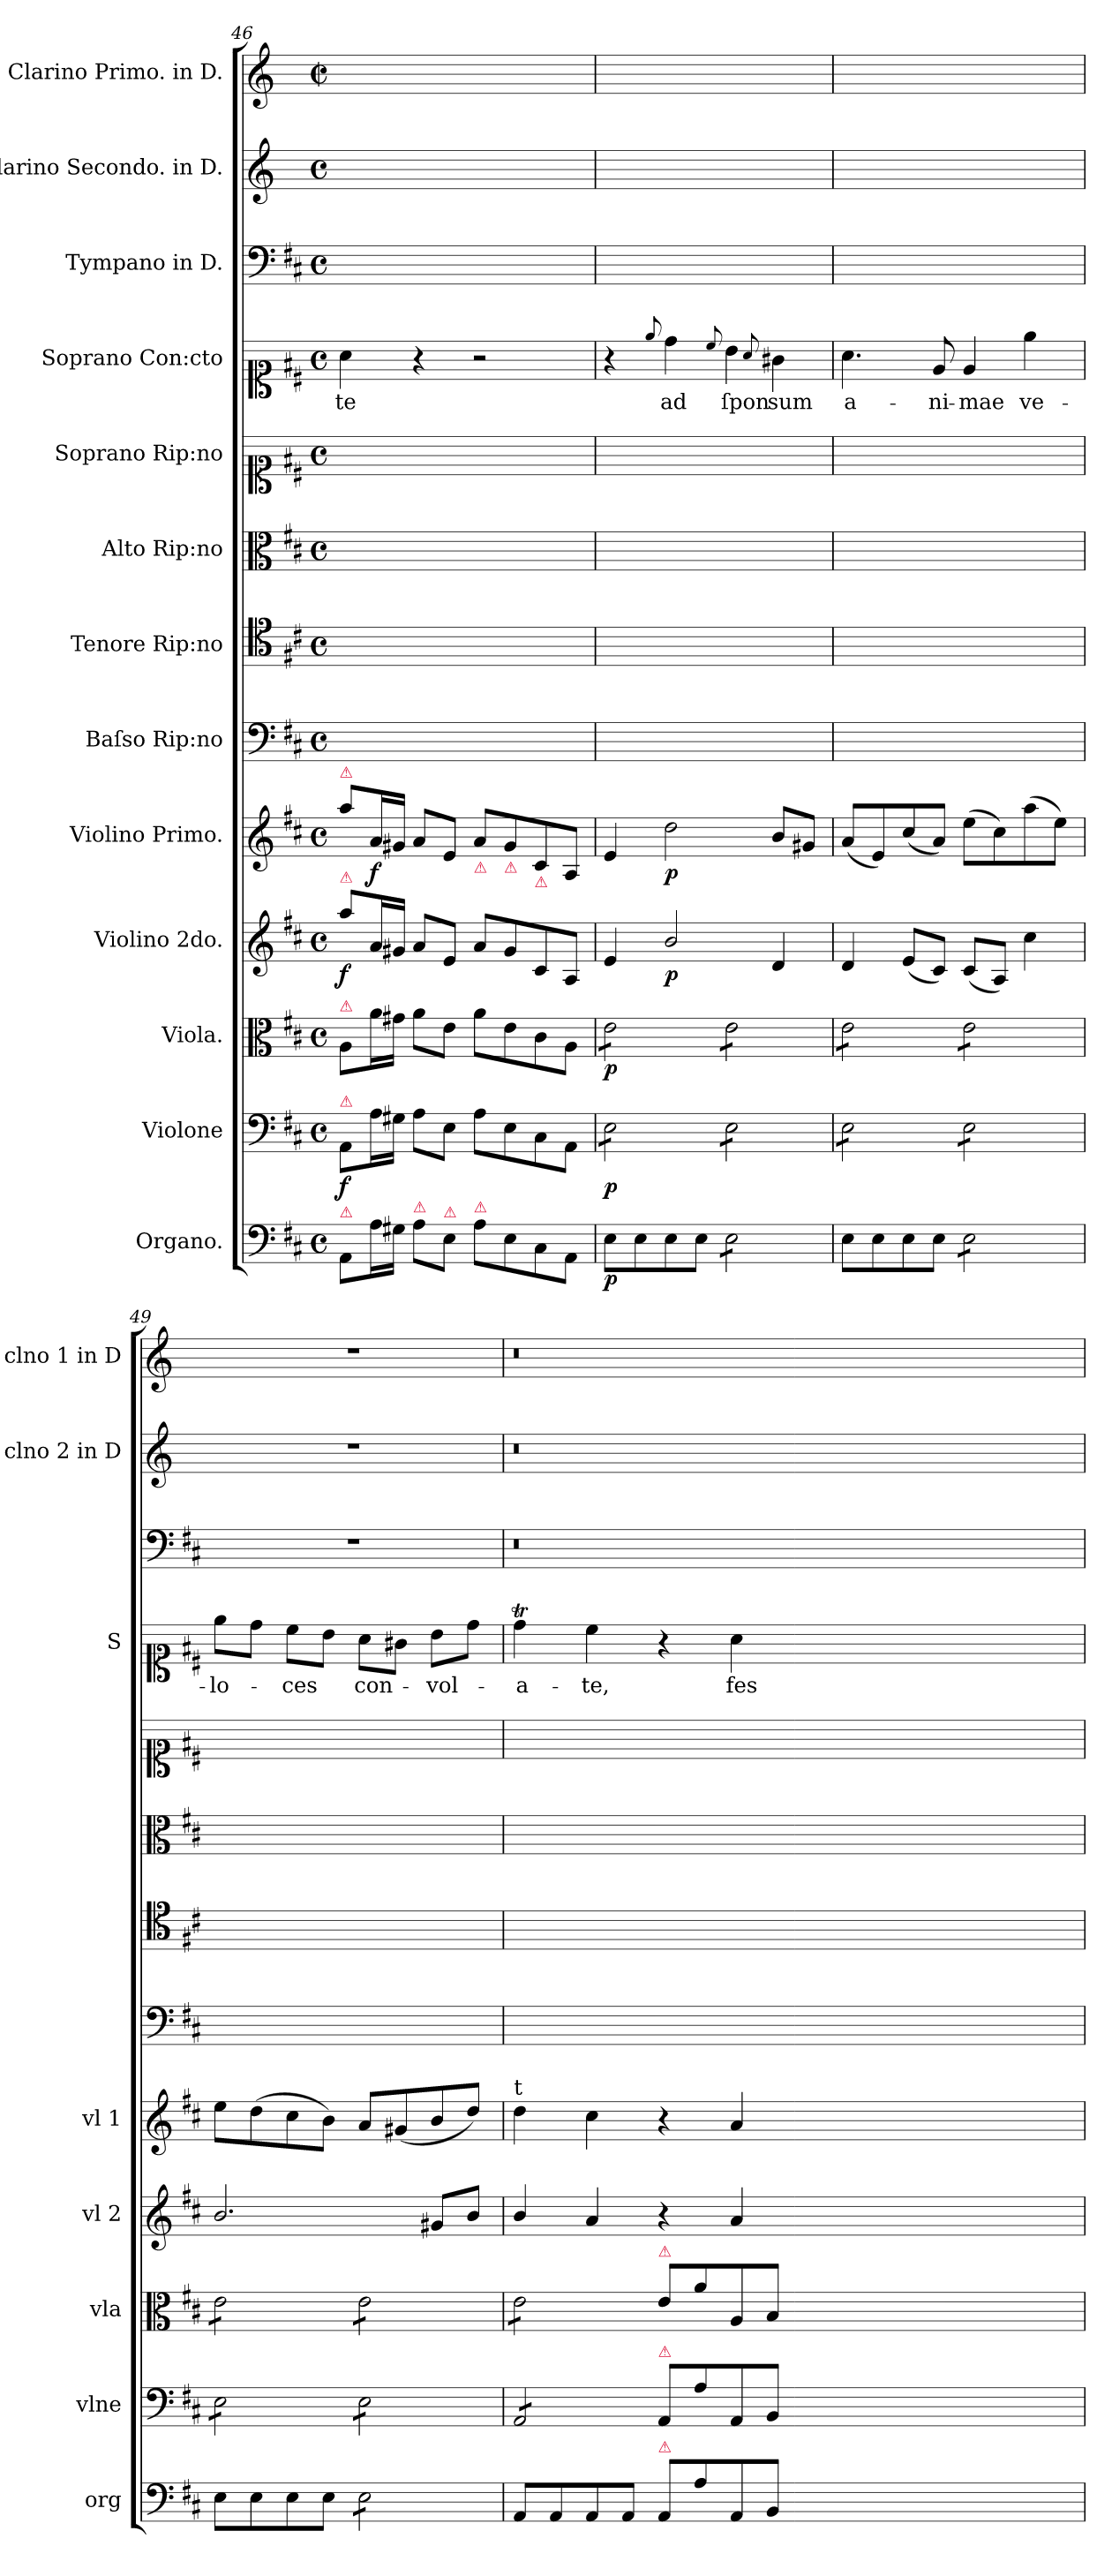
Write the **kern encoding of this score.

**kern	**dynam	**kern	**dynam	**kern	**dynam	**kern	**dynam	**kern	**dynam	**kern	**kern	**kern	**kern	**kern	**text	**kern	**kern	**kern
*part13	*part13	*part12	*part12	*part11	*part11	*part10	*part10	*part9	*part9	*part8	*part7	*part6	*part5	*part4	*part4	*part3	*part2	*part1
*staff13	*staff13	*staff12	*staff12	*staff11	*staff11	*staff10	*staff10	*staff9	*staff9	*staff8	*staff7	*staff6	*staff5	*staff4	*staff4	*staff3	*staff2	*staff1
*I"Organo.	*	*I"Violone	*	*I"Viola.	*	*I"Violino 2do.	*	*I"Violino Primo.	*	*I"Baſso Rip:no	*I"Tenore Rip:no	*I"Alto Rip:no	*I"Soprano Rip:no	*I"Soprano Con:cto	*	*I"Tympano in D.	*I"Clarino Secondo. in D.	*I"Clarino Primo. in D.
*I'org	*	*I'vlne	*	*I'vla	*	*I'vl 2	*	*I'vl 1	*	*	*	*	*	*I'S	*	*	*I'clno 2 in D	*I'clno 1 in D
*clefF4	*	*clefF4	*	*clefC3	*	*clefG2	*	*clefG2	*	*clefF4	*clefC4	*clefC3	*clefC1	*clefC1	*	*clefF4	*clefG2	*clefG2
*	*	*	*	*	*	*	*	*	*	*	*	*	*	*	*	*ITrd-1c-1	*ITrd-1c-2	*ITrd-1c-2
*k[f#c#]	*	*k[f#c#]	*	*k[f#c#]	*	*k[f#c#]	*	*k[f#c#]	*	*k[f#c#]	*k[f#c#]	*k[f#c#]	*k[f#c#]	*k[f#c#]	*	*k[b-e-a-]	*k[f#c#]	*k[f#c#]
*M4/4	*	*M4/4	*	*M4/4	*	*M4/4	*	*M4/4	*	*M4/4	*M4/4	*M4/4	*M4/4	*M4/4	*	*M4/4	*M4/4	*M4/4
*met(c)	*	*met(c)	*	*met(c)	*	*met(c)	*	*met(c)	*	*met(c)	*met(c)	*met(c)	*met(c)	*met(c)	*	*met(c)	*met(c)	*met(c|)
=46	=46	=46	=46	=46	=46	=46	=46	=46	=46	=46	=46	=46	=46	=46	=46	=46	=46	=46
!	!	!	!	!	!	!	!	!LO:TX:a:color=crimson:t=⚠	!	!	!	!	!	!	!	!	!	!
!	!	!	!	!	!	!LO:TX:a:color=crimson:t=⚠	!	!	!	!	!	!	!	!	!	!	!	!
!	!	!	!	!LO:TX:a:color=crimson:t=⚠	!	!	!	!	!	!	!	!	!	!	!	!	!	!
!	!	!LO:TX:a:color=crimson:t=⚠	!	!	!	!	!	!	!	!	!	!	!	!	!	!	!	!
!LO:TX:a:color=crimson:t=⚠	!	!	!	!	!	!	!	!	!	!	!	!	!	!	!	!	!	!
!	!	!	!LO:DY:b	!	!	!	!LO:DY:b	!	!	!	!	!	!	!	!	!	!	!
8AA/L	.	8AA/L	f	8A/L	.	8aa\L	f	8aa\L	.	1ryy	1ryy	1ryy	1ryy	4a\	-te	1ryy	1ryy	1ryy
!	!	!	!	!	!	!	!	!	!LO:DY:b	!	!	!	!	!	!	!	!	!
16A\L	for&colon;	16A\L	.	16a\L	.	16a/L	.	16a/L	f	.	.	.	.	.	.	.	.	.
16G#X\JJ	.	16G#X\JJ	.	16g#X\JJ	.	16g#X/JJ	.	16g#X/JJ	.	.	.	.	.	.	.	.	.	.
!LO:TX:a:color=crimson:t=⚠	!	!	!	!	!	!	!	!	!	!	!	!	!	!	!	!	!	!
8A\L	.	8A\L	.	8a\L	.	8a/L	.	8a/L	.	.	.	.	.	4r	.	.	.	.
!LO:TX:a:color=crimson:t=⚠	!	!	!	!	!	!	!	!	!	!	!	!	!	!	!	!	!	!
8E\J	.	8E\J	.	8e\J	.	8e/J	.	8e/J	.	.	.	.	.	.	.	.	.	.
!	!	!	!	!	!	!	!	!LO:TX:b:color=crimson:t=⚠	!	!	!	!	!	!	!	!	!	!
!LO:TX:a:color=crimson:t=⚠	!	!	!	!	!	!	!	!	!	!	!	!	!	!	!	!	!	!
8A\L	.	8A\L	.	8a\L	.	8a/L	.	8a/L	.	.	.	.	.	2r	.	.	.	.
!	!	!	!	!	!	!	!	!LO:TX:b:color=crimson:t=⚠	!	!	!	!	!	!	!	!	!	!
8E\	.	8E\	.	8e\	.	8g#/	.	8g#/	.	.	.	.	.	.	.	.	.	.
!	!	!	!	!	!	!	!	!LO:TX:b:color=crimson:t=⚠	!	!	!	!	!	!	!	!	!	!
8C#\	.	8C#\	.	8c#\	.	8c#/	.	8c#/	.	.	.	.	.	.	.	.	.	.
8AA\J	.	8AA\J	.	8A\J	.	8A/J	.	8A/J	.	.	.	.	.	.	.	.	.	.
=47	=47	=47	=47	=47	=47	=47	=47	=47	=47	=47	=47	=47	=47	=47	=47	=47	=47	=47
!	!	!	!LO:DY:b	!	!	!	!	!	!	!	!	!	!	!	!	!	!	!
*	*	*tremolo	*	*	*	*	*	*	*	*	*	*	*	*	*	*	*	*
*	*	*	*	*tremolo	*	*	*	*	*	*	*	*	*	*	*	*	*	*
8E\L	p	8E\L	p	8e\L	p	4e/	.	4e/	.	1ryy	1ryy	1ryy	1ryy	4r	.	1ryy	1ryy	1ryy
8E\	.	8E\	.	8e\	.	.	.	.	.	.	.	.	.	.	.	.	.	.
.	.	.	.	.	.	.	.	.	.	.	.	.	.	8qqee/	.	.	.	.
!	!	!	!	!	!	!	!LO:DY:b	!	!LO:DY:b	!	!	!	!	!	!	!	!	!
8E\	.	8E\	.	8e\	.	2b/	p	2dd\	p	.	.	.	.	4dd\	ad	.	.	.
8E\J	.	8E\J	.	8e\J	.	.	.	.	.	.	.	.	.	.	.	.	.	.
.	.	.	.	.	.	.	.	.	.	.	.	.	.	8qqcc#/	.	.	.	.
*tremolo	*	*	*	*	*	*	*	*	*	*	*	*	*	*	*	*	*	*
8E\L	.	8E\L	.	8e\L	.	.	.	.	.	.	.	.	.	4b\	ſpon-	.	.	.
8E\	.	8E\	.	8e\	.	.	.	.	.	.	.	.	.	.	.	.	.	.
.	.	.	.	.	.	.	.	.	.	.	.	.	.	8qqa/	.	.	.	.
8E\	.	8E\	.	8e\	.	4d/	.	8b/L	.	.	.	.	.	4g#X\	-sum	.	.	.
8E\J	.	8E\J	.	8e\J	.	.	.	8g#X/J	.	.	.	.	.	.	.	.	.	.
*Xtremolo	*	*	*	*	*	*	*	*	*	*	*	*	*	*	*	*	*	*
=48	=48	=48	=48	=48	=48	=48	=48	=48	=48	=48	=48	=48	=48	=48	=48	=48	=48	=48
8E\L	.	8E\L	.	8e\L	.	4d/	.	(8a/L	.	1ryy	1ryy	1ryy	1ryy	4.a\	a-	1ryy	1ryy	1ryy
8E\	.	8E\	.	8e\	.	.	.	8e/)	.	.	.	.	.	.	.	.	.	.
8E\	.	8E\	.	8e\	.	(8e/L	.	(8cc#/	.	.	.	.	.	.	.	.	.	.
8E\J	.	8E\J	.	8e\J	.	8c#/J)	.	8a/J)	.	.	.	.	.	8e/	-ni-	.	.	.
*tremolo	*	*	*	*	*	*	*	*	*	*	*	*	*	*	*	*	*	*
8E\L	.	8E\L	.	8e\L	.	(8c#/L	.	(8ee\L	.	.	.	.	.	4e/	-mae	.	.	.
8E\	.	8E\	.	8e\	.	8A/J)	.	8cc#\)	.	.	.	.	.	.	.	.	.	.
8E\	.	8E\	.	8e\	.	4cc#\	.	(8aa\	.	.	.	.	.	4ee\	ve-	.	.	.
8E\J	.	8E\J	.	8e\J	.	.	.	8ee\J)	.	.	.	.	.	.	.	.	.	.
*Xtremolo	*	*	*	*	*	*	*	*	*	*	*	*	*	*	*	*	*	*
=49	=49	=49	=49	=49	=49	=49	=49	=49	=49	=49	=49	=49	=49	=49	=49	=49	=49	=49
8E\L	.	8E\L	.	8e\L	.	2.b/	.	8ee\L	.	1ryy	1ryy	1ryy	1ryy	8ee\L	-lo-	1r	1r	1r
8E\	.	8E\	.	8e\	.	.	.	(8dd\	.	.	.	.	.	8dd\J	.	.	.	.
8E\	.	8E\	.	8e\	.	.	.	8cc#\	.	.	.	.	.	8cc#\L	-ces	.	.	.
8E\J	.	8E\J	.	8e\J	.	.	.	8b\J)	.	.	.	.	.	8b\J	.	.	.	.
*tremolo	*	*	*	*	*	*	*	*	*	*	*	*	*	*	*	*	*	*
8E\L	.	8E\L	.	8e\L	.	.	.	8a/L	.	.	.	.	.	8a\L	con-	.	.	.
8E\	.	8E\	.	8e\	.	.	.	(8g#X/	.	.	.	.	.	8g#X\J	.	.	.	.
8E\	.	8E\	.	8e\	.	8g#X/L	.	8b/	.	.	.	.	.	8b\L	-vol-	.	.	.
8E\J	.	8E\J	.	8e\J	.	8b/J	.	8dd/J)	.	.	.	.	.	8dd\J	.	.	.	.
*Xtremolo	*	*	*	*	*	*	*	*	*	*	*	*	*	*	*	*	*	*
=50	=50	=50	=50	=50	=50	=50	=50	=50	=50	=50	=50	=50	=50	=50	=50	=50	=50	=50
*	*	*	*	*	*	*	*	*^	*	*	*	*	*	*	*	*	*	*
!	!	!	!	!	!	!	!	!LO:TX:a:t=t	!	!	!	!	!	!	!	!	!	!	!
8AA/L	.	8AA/L	.	8e\L	.	4b/	.	4dd\	2..ryy	.	1ryy	1ryy	1ryy	1ryy	4ddT\	-a-	0.r	0.r	0.r
8AA/	.	8AA/	.	8e\	.	.	.	.	.	.	.	.	.	.	.	.	.	.	.
8AA/	.	8AA/	.	8e\	.	4a/	.	4cc#\	.	.	.	.	.	.	4cc#\	-te,	.	.	.
8AA/J	.	8AA/J	.	8e\J	.	.	.	.	.	.	.	.	.	.	.	.	.	.	.
*	*	*	*	*Xtremolo	*	*	*	*	*	*	*	*	*	*	*	*	*	*	*
*	*	*Xtremolo	*	*	*	*	*	*	*	*	*	*	*	*	*	*	*	*	*
!	!	!	!	!LO:TX:a:color=crimson:t=⚠	!	!	!	!	!	!	!	!	!	!	!	!	!	!	!
!	!	!LO:TX:a:color=crimson:t=⚠	!	!	!	!	!	!	!	!	!	!	!	!	!	!	!	!	!
!LO:TX:a:color=crimson:t=⚠	!	!	!	!	!	!	!	!	!	!	!	!	!	!	!	!	!	!	!
8AA/L	.	8AA/L	.	8e\L	.	4r	.	4r	.	.	.	.	.	.	4r	.	.	.	.
8A\	.	8A\	.	8a\	.	.	.	.	.	.	.	.	.	.	.	.	.	.	.
8AA/	.	8AA/	.	8A/	.	4a/	.	4a/	.	.	.	.	.	.	4a\	fes-	.	.	.
!	!	!	!	!	!	!	!	!	!	!LO:DY:b	!	!	!	!	!	!	!	!	!
8BB/J	.	8BB/J	.	8B/J	.	.	.	.	1ryy	pocf&colon;	.	.	.	.	.	.	.	.	.
0ryy	.	0ryy	.	0ryy	.	0ryy	.	0ryy	.	.	0ryy	0ryy	0ryy	0ryy	0ryy	.	.	.	.
.	.	.	.	.	.	.	.	.	1ryy	.	.	.	.	.	.	.	.	.	.
.	.	.	.	.	.	.	.	.	8ryy	.	.	.	.	.	.	.	.	.	.
*	*	*	*	*	*	*	*	*v	*v	*	*	*	*	*	*	*	*	*	*
=	=	=	=	=	=	=	=	=	=	=	=	=	=	=	=	=	=	=
*-	*-	*-	*-	*-	*-	*-	*-	*-	*-	*-	*-	*-	*-	*-	*-	*-	*-	*-
